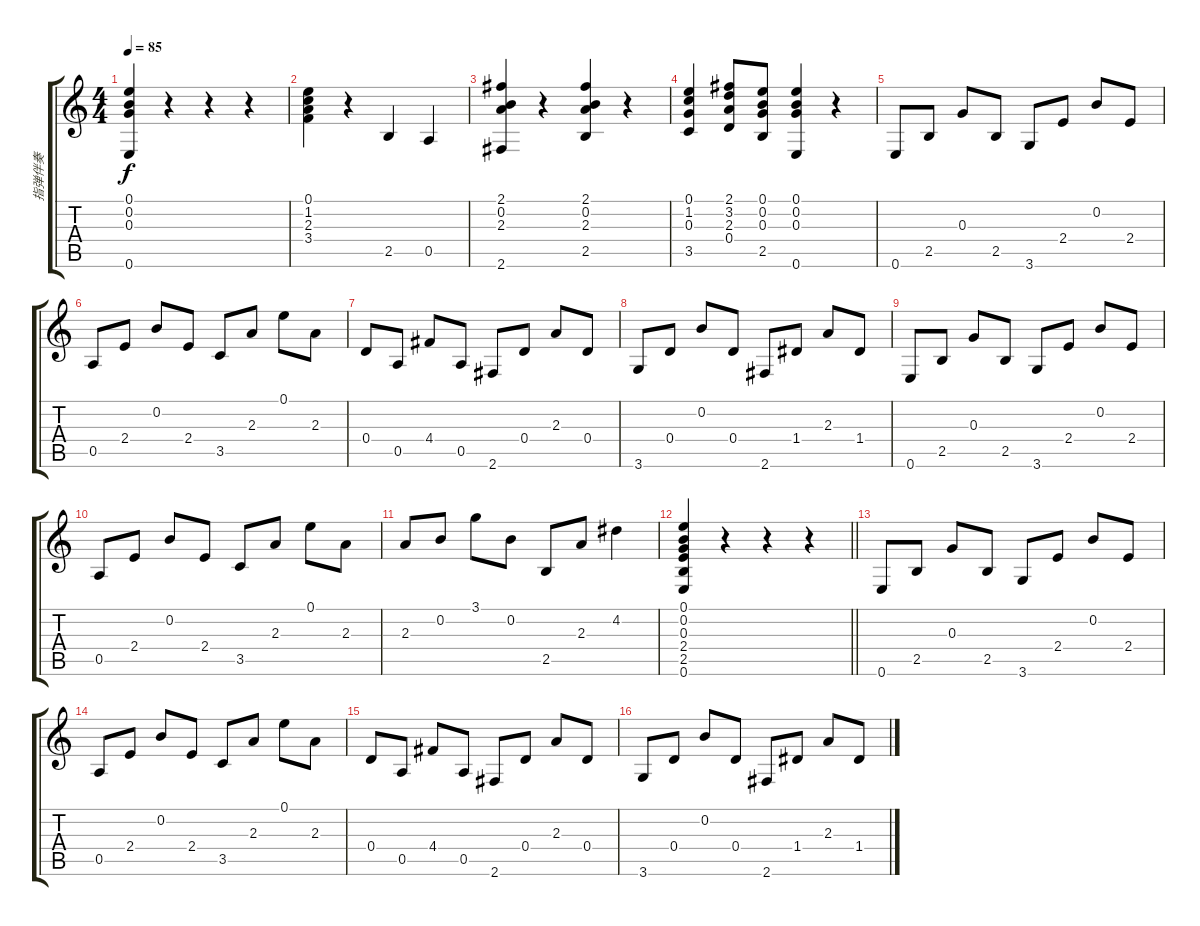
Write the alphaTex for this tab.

\track ("指弹伴奏" "指弹伴奏") {instrument electricguitarclean}
\staff {score tabs}
\tuning (E4 B3 G3 D3 A2 E2) {hide}
\ts (4 4)
\tempo 85
\clef g2
\ks c
(0.1 0.2 0.3 0.6).4{dy f instrument electricguitarclean} r.4 r.4 r.4 |
(0.1 1.2 2.3 3.4).4 r.4 2.5.4 0.5.4 |
(2.1 0.2 2.3 2.6).4 r.4 (2.1 0.2 2.3 2.5).4 r.4 |
(0.1 1.2 0.3 3.5).4 (2.1 3.2 2.3 0.4).8 (0.1 0.2 0.3 2.5).8 (0.1 0.2 0.3 0.6).4 r.4 |
0.6.8 2.5.8 0.3.8 2.5.8 3.6.8 2.4.8 0.2.8 2.4.8 |
0.5.8 2.4.8 0.2.8 2.4.8 3.5.8 2.3.8 0.1.8 2.3.8 |
0.4.8 0.5.8 4.4.8 0.5.8 2.6.8 0.4.8 2.3.8 0.4.8 |
3.6.8 0.4.8 0.2.8 0.4.8 2.6.8 1.4.8 2.3.8 1.4.8 |
0.6.8 2.5.8 0.3.8 2.5.8 3.6.8 2.4.8 0.2.8 2.4.8 |
0.5.8 2.4.8 0.2.8 2.4.8 3.5.8 2.3.8 0.1.8 2.3.8 |
2.3.8 0.2.8 3.1.8 0.2.8 2.5.8 2.3.8 4.2.4 |
\barLineRight lightlight
(0.1 0.2 0.3 2.4 2.5 0.6).4 r.4 r.4 r.4 |
0.6.8 2.5.8 0.3.8 2.5.8 3.6.8 2.4.8 0.2.8 2.4.8 |
0.5.8 2.4.8 0.2.8 2.4.8 3.5.8 2.3.8 0.1.8 2.3.8 |
0.4.8 0.5.8 4.4.8 0.5.8 2.6.8 0.4.8 2.3.8 0.4.8 |
3.6.8 0.4.8 0.2.8 0.4.8 2.6.8 1.4.8 2.3.8 1.4.8
